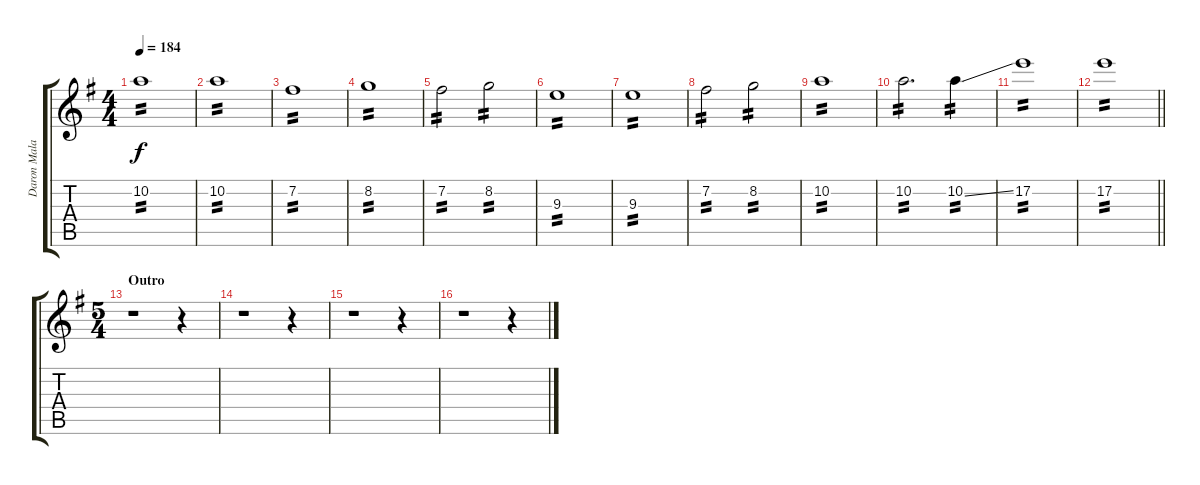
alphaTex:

\track ("Daron Malakian [Guitar 6]" "Daron Mala") {instrument distortionguitar}
\staff {score tabs}
\tuning (E4 B3 G3 D3 A2 E2) {hide}
\ts (4 4)
\tempo 184
\clef g2
\ks eminor
10.2.1{tp 2 dy f} |
10.2.1{tp 2} |
7.2.1{tp 2} |
8.2.1{tp 2} |
7.2.2{tp 2} 8.2.2{tp 2} |
9.3.1{tp 2} |
9.3.1{tp 2} |
7.2.2{tp 2} 8.2.2{tp 2} |
10.2.1{tp 2} |
10.2.2{d tp 2} 10.2{ss}.4{tp 2} |
17.2.1{tp 2} |
\barLineRight lightlight
17.2.1{tp 2} |
\ts (5 4)
\section ("" "Outro")
r.1 r.4 |
r.1 r.4 |
r.1 r.4 |
r.1 r.4
